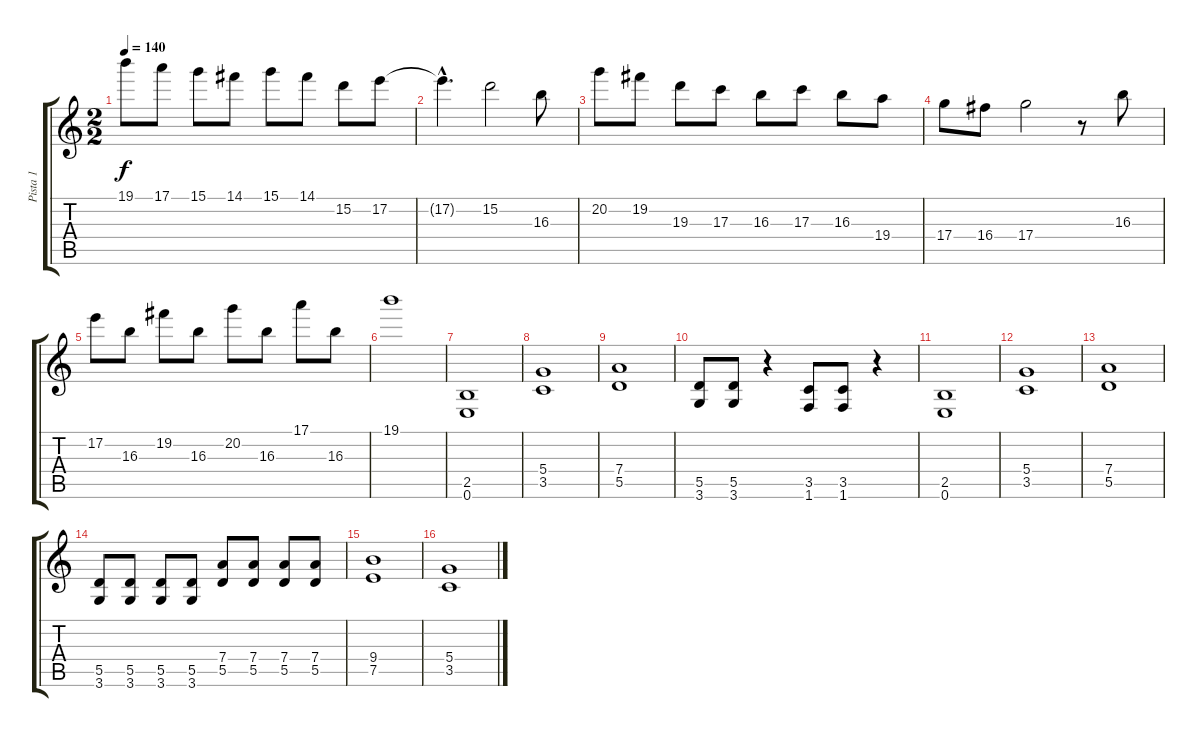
\track ("Pista 1" "Pista 1") {instrument distortionguitar}
\staff {score tabs}
\tuning (E4 B3 G3 D3 A2 E2) {hide}
\ts (2 2)
\tempo 140
\clef g2
\ks c
19.1.8{dy f} 17.1.8 15.1.8 14.1.8 15.1.8 14.1.8 15.2.8 17.2.8 |
17.2{hac t}.4{d} 15.2.2 16.3.8 |
20.2.8 19.2.8 19.3.8 17.3.8 16.3.8 17.3.8 16.3.8 19.4.8 |
17.4.8 16.4.8 17.4.2 r.8 16.3.8 |
17.2.8 16.3.8 19.2.8 16.3.8 20.2.8 16.3.8 17.1.8 16.3.8 |
19.1.1 |
(2.5 0.6).1 |
(5.4 3.5).1 |
(7.4 5.5).1 |
(5.5 3.6).8 (5.5 3.6).8 r.4 (3.5 1.6).8 (3.5 1.6).8 r.4 |
(2.5 0.6).1 |
(5.4 3.5).1 |
(7.4 5.5).1 |
(5.5 3.6).8 (5.5 3.6).8 (5.5 3.6).8 (5.5 3.6).8 (7.4 5.5).8 (7.4 5.5).8 (7.4 5.5).8 (7.4 5.5).8 |
(9.4 7.5).1 |
(5.4 3.5).1
